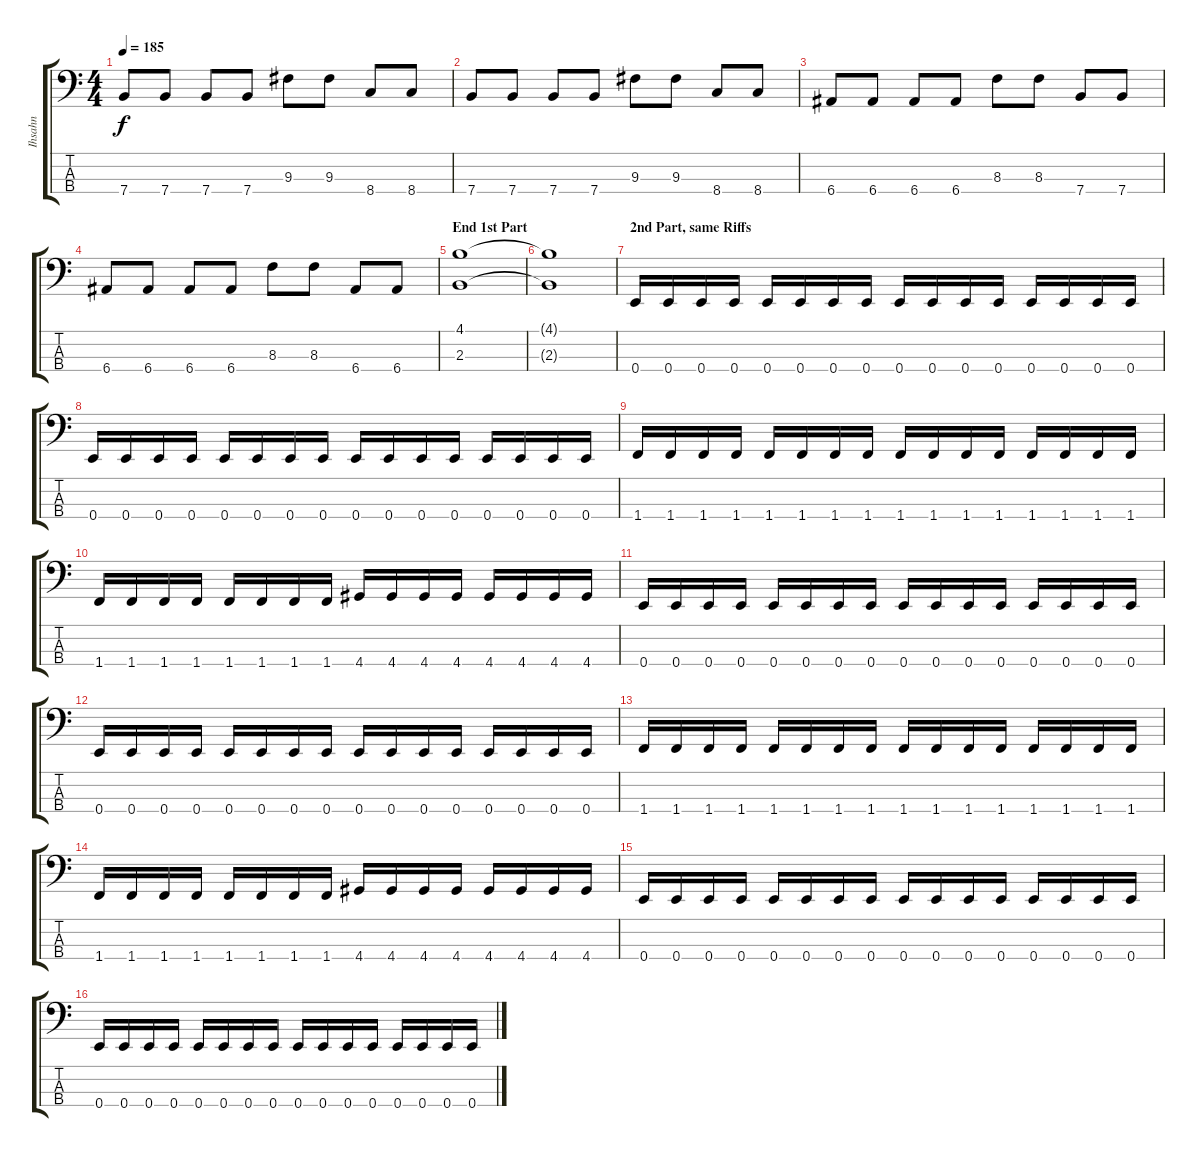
\track ("Ihsahn" "Ihsahn") {instrument electricbassfinger}
\staff {score tabs}
\tuning (G2 D2 A1 E1) {hide}
\ts (4 4)
\tempo 185
\clef f4
\ks c
7.4.8{dy f} 7.4.8 7.4.8 7.4.8 9.3.8 9.3.8 8.4.8 8.4.8 |
7.4.8 7.4.8 7.4.8 7.4.8 9.3.8 9.3.8 8.4.8 8.4.8 |
6.4.8 6.4.8 6.4.8 6.4.8 8.3.8 8.3.8 7.4.8 7.4.8 |
6.4.8 6.4.8 6.4.8 6.4.8 8.3.8 8.3.8 6.4.8 6.4.8 |
\section ("" "End 1st Part")
(4.1 2.3).1 |
(4.1{t} 2.3{t}).1 |
\section ("" "2nd Part, same Riffs")
0.4.16 0.4.16 0.4.16 0.4.16 0.4.16 0.4.16 0.4.16 0.4.16 0.4.16 0.4.16 0.4.16 0.4.16 0.4.16 0.4.16 0.4.16 0.4.16 |
0.4.16 0.4.16 0.4.16 0.4.16 0.4.16 0.4.16 0.4.16 0.4.16 0.4.16 0.4.16 0.4.16 0.4.16 0.4.16 0.4.16 0.4.16 0.4.16 |
1.4.16 1.4.16 1.4.16 1.4.16 1.4.16 1.4.16 1.4.16 1.4.16 1.4.16 1.4.16 1.4.16 1.4.16 1.4.16 1.4.16 1.4.16 1.4.16 |
1.4.16 1.4.16 1.4.16 1.4.16 1.4.16 1.4.16 1.4.16 1.4.16 4.4.16 4.4.16 4.4.16 4.4.16 4.4.16 4.4.16 4.4.16 4.4.16 |
0.4.16 0.4.16 0.4.16 0.4.16 0.4.16 0.4.16 0.4.16 0.4.16 0.4.16 0.4.16 0.4.16 0.4.16 0.4.16 0.4.16 0.4.16 0.4.16 |
0.4.16 0.4.16 0.4.16 0.4.16 0.4.16 0.4.16 0.4.16 0.4.16 0.4.16 0.4.16 0.4.16 0.4.16 0.4.16 0.4.16 0.4.16 0.4.16 |
1.4.16 1.4.16 1.4.16 1.4.16 1.4.16 1.4.16 1.4.16 1.4.16 1.4.16 1.4.16 1.4.16 1.4.16 1.4.16 1.4.16 1.4.16 1.4.16 |
1.4.16 1.4.16 1.4.16 1.4.16 1.4.16 1.4.16 1.4.16 1.4.16 4.4.16 4.4.16 4.4.16 4.4.16 4.4.16 4.4.16 4.4.16 4.4.16 |
0.4.16 0.4.16 0.4.16 0.4.16 0.4.16 0.4.16 0.4.16 0.4.16 0.4.16 0.4.16 0.4.16 0.4.16 0.4.16 0.4.16 0.4.16 0.4.16 |
0.4.16 0.4.16 0.4.16 0.4.16 0.4.16 0.4.16 0.4.16 0.4.16 0.4.16 0.4.16 0.4.16 0.4.16 0.4.16 0.4.16 0.4.16 0.4.16
